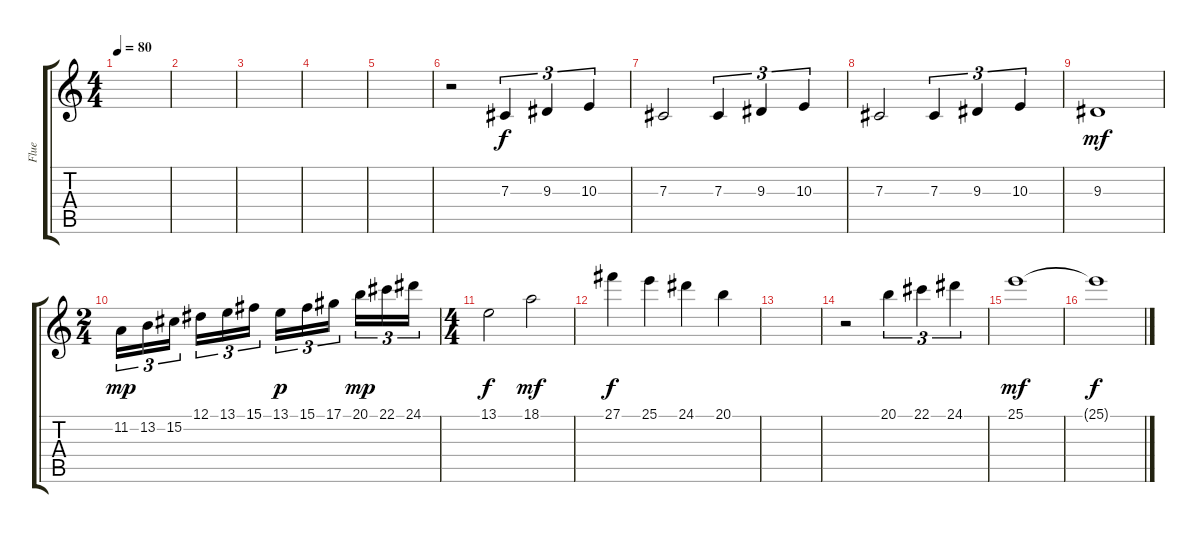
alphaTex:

\track ("Flue" "Flue") {instrument piccolo}
\staff {score tabs}
\tuning (Eb4 Bb3 Gb3 Db3 Ab2 Eb2) {hide}
\ts (4 4)
\tempo 80
\clef g2
\ks c
|
|
|
|
|
r.2{instrument clarinet} 7.3.4{tu (3 2)} 9.3.4{tu (3 2)} 10.3.4{tu (3 2)} |
7.3.2 7.3.4{tu (3 2)} 9.3.4{tu (3 2)} 10.3.4{tu (3 2)} |
7.3.2 7.3.4{tu (3 2)} 9.3.4{tu (3 2)} 10.3.4{tu (3 2)} |
9.3.1{dy mf} |
\ts (2 4)
11.2.16{tu (3 2) dy mp volume 12} 13.2.16{tu (3 2)} 15.2.16{tu (3 2) beam splitsecondary} 12.1.16{tu (3 2)} 13.1.16{tu (3 2)} 15.1.16{tu (3 2)} 13.1.16{tu (3 2) dy p} 15.1.16{tu (3 2)} 17.1.16{tu (3 2) beam splitsecondary} 20.1.16{tu (3 2) dy mp} 22.1.16{tu (3 2)} 24.1.16{tu (3 2)} |
\ts (4 4)
13.1.2{dy f instrument clarinet} 18.1.2{dy mf} |
27.1.4{dy f} 25.1.4 24.1.4 20.1.4 |
|
r.2{instrument flute} 20.1.4{tu (3 2)} 22.1.4{tu (3 2)} 24.1.4{tu (3 2)} |
25.1.1{dy mf} |
25.1{t}.1{dy f}
